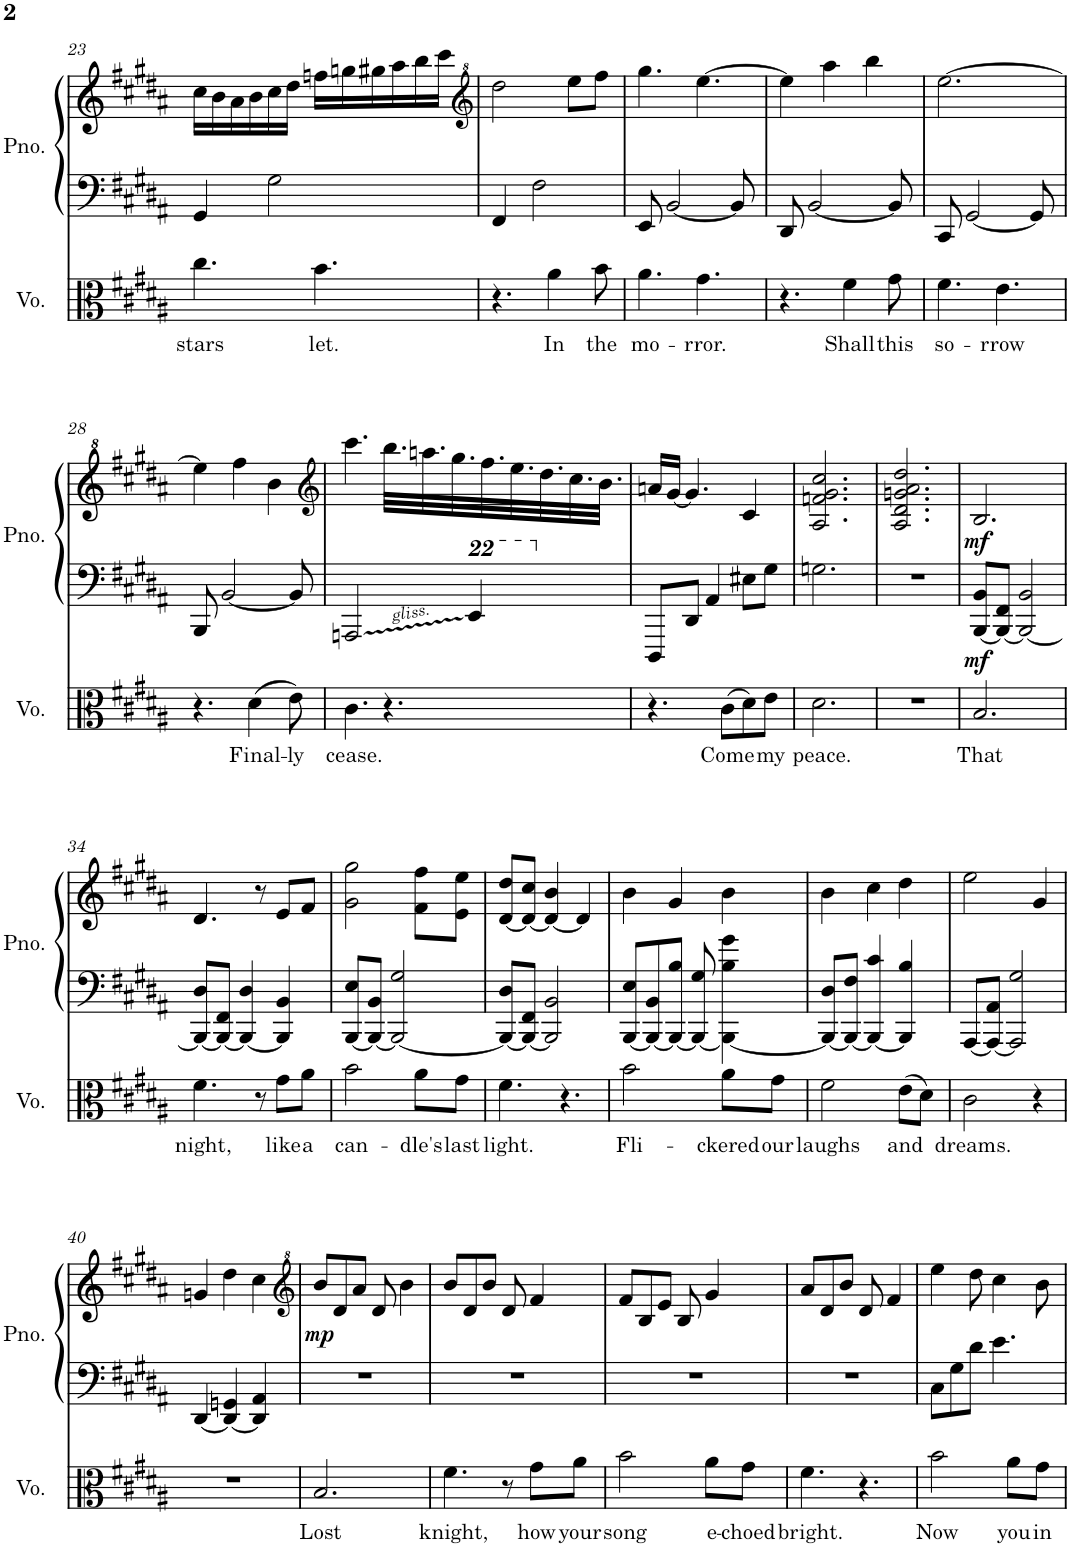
**kern	**text	**kern	**kern	**dynam
*part2	*part2	*part1	*part1	*part1
*staff3	*staff3	*staff2	*staff1	*staff1/2
*I"人声	*	*I"钢琴	*	*
!!LO:PB:g=z
*clefC3	*	*clefF4	*clefG2	*
*k[f#c#g#d#a#]	*	*k[f#c#g#d#a#]	*k[f#c#g#d#a#]	*
*M6/8	*	*M6/8	*M6/8	*
=23	=23	=23	=23	=23
!	!LO:LY:b	!	!	!
4.cc#\	stars	4GG#/	16cc#\LL	.
.	.	.	16b\	.
.	.	.	16a#\	.
.	.	.	16b\	.
.	.	2G#\	16cc#\	.
.	.	.	16dd#\JJ	.
!	!LO:LY:b	!	!	!
4.b\	let.	.	16ffn\LL	.
.	.	.	16ggn\	.
.	.	.	16gg#X\	.
.	.	.	16aa#\	.
.	.	.	16bb\	.
.	.	.	16ccc#\JJ	.
=24	=24	=24	=24	=24
*	*	*	*clefG^2	*
4.r	.	4FF#/	2ddd#\	.
.	.	2F#\	.	.
!	!LO:LY:b	!	!	!
4a#\	In	.	.	.
.	.	.	8eee\L	.
!	!LO:LY:b	!	!	!
8b\	the	.	8fff#\J	.
=25	=25	=25	=25	=25
!	!LO:LY:b	!	!	!
4.a#\	mo-	8EE/	4.ggg#\	.
.	.	[2BB/	.	.
!	!LO:LY:b	!	!	!
4.g#\	-rror.	.	[4.eee\	.
.	.	8BB/]	.	.
=26	=26	=26	=26	=26
4.r	.	8DD#/	4eee\]	.
.	.	[2BB/	.	.
.	.	.	4aaa#\	.
!	!LO:LY:b	!	!	!
4f#\	Shall	.	.	.
.	.	.	4bbb\	.
!	!LO:LY:b	!	!	!
8g#\	this	8BB/]	.	.
=27	=27	=27	=27	=27
!	!LO:LY:b	!	!	!
4.f#\	so-	8CC#/	[2.eee\	.
.	.	[2GG#/	.	.
!	!LO:LY:b	!	!	!
4.e\	-rrow	.	.	.
.	.	8GG#/]	.	.
!!LO:LB:g=z
=28	=28	=28	=28	=28
4.r	.	8BBB/	4eee\]	.
.	.	[2BB/	.	.
.	.	.	4fff#\	.
!	!LO:LY:b	!	!	!
(4d#\	Final-	.	.	.
.	.	.	4bb\	.
!	!LO:LY:b	!	!	!
8e\)	-ly	8BB/]	.	.
=29	=29	=29	=29	=29
*	*	*	*clefG2	*
!	!LO:LY:b	!	!	!
4.c#\	cease.	2AAAn/	4.ccc#\	.
4.r	.	.	32.bb\LLL	.
.	.	.	32.aan\	.
.	.	.	32.gg#\	.
.	.	4EE/	.	.
.	.	.	32.ff#\	.
.	.	.	32.ee\	.
.	.	.	32.dd#\	.
.	.	.	32.cc#\	.
.	.	.	32.b\JJJ	.
=30	=30	=30	=30	=30
4.r	.	8DDD#/L	16an/LL	.
.	.	.	[16g#/JJ	.
.	.	8DD#/J	4.g#/]	.
.	.	4AA#/	.	.
!	!LO:LY:b	!	!	!
(8c#\L	Come	.	.	.
8d#\)	.	8E#X\L	4c#/	.
!	!LO:LY:b	!	!	!
8e\J	my	8G#\J	.	.
=31	=31	=31	=31	=31
!	!LO:LY:b	!	!	!
2.d#\	peace.	2.Gn\	2.A#/ 2.fn/ 2.g#/ 2.cc#/	.
=32	=32	=32	=32	=32
2.r	.	2.r	2.A#/ 2.d#/ 2.gn/ 2.a#/ 2.dd#/	.
=33	=33	=33	=33	=33
!	!LO:LY:b	!	!	!LO:DY:b=2
!	!	!	!	!LO:DY:n=1:b
2.B/	That	[8BBB/ 8BB/L	2.B/	mf mf
.	.	8BBB/_ 8FF#/J	.	.
.	.	2BBB/_ 2BB/	.	.
!!LO:LB:g=z
=34	=34	=34	=34	=34
!	!LO:LY:b	!	!	!
4.f#\	night,	8BBB/_ 8D#/L	4.d#/	.
.	.	8BBB/_ 8FF#/J	.	.
.	.	4BBB/_ 4D#/	.	.
8r	.	.	8r	.
!	!LO:LY:b	!	!	!
8g#\L	like	4BBB/] 4BB/	8e/L	.
!	!LO:LY:b	!	!	!
8a#\J	a	.	8f#/J	.
=35	=35	=35	=35	=35
!	!LO:LY:b	!	!	!
2b\	can-	[8BBB/ 8E/L	2g#\ 2gg#\	.
.	.	8BBB/_ 8BB/J	.	.
.	.	2BBB/_ 2G#/	.	.
!	!LO:LY:b	!	!	!
8a#\L	-dle's	.	8f#\ 8ff#\L	.
!	!LO:LY:b	!	!	!
8g#\J	last	.	8e\ 8ee\J	.
=36	=36	=36	=36	=36
!	!LO:LY:b	!	!	!
4.f#\	light.	8BBB/_ 8D#/L	[8d#/ 8dd#/L	.
.	.	8BBB/_ 8FF#/J	8d#/_ 8cc#/J	.
.	.	2BBB/] 2BB/	4d#/_ 4b/	.
4.r	.	.	.	.
.	.	.	4d#/]	.
=37	=37	=37	=37	=37
!	!LO:LY:b	!	!	!
2b\	Fli-	[8BBB/ 8E/L	4b\	.
.	.	8BBB/_ 8BB/	.	.
.	.	8BBB/_ 8B/J	4g#/	.
.	.	8BBB/_ 8G#/	.	.
!	!LO:LY:b	!	!	!
8a#\L	-ckered	4BBB\_ 4B\ 4g#\	4b\	.
!	!LO:LY:b	!	!	!
8g#\J	our	.	.	.
=38	=38	=38	=38	=38
!	!LO:LY:b	!	!	!
2f#\	laughs	8BBB/_ 8D#/L	4b\	.
.	.	8BBB/_ 8F#/J	.	.
.	.	4BBB/_ 4c#/	4cc#\	.
!	!LO:LY:b	!	!	!
(8e\L	and	4BBB/] 4B/	4dd#\	.
8d#\J)	.	.	.	.
=39	=39	=39	=39	=39
!	!LO:LY:b	!	!	!
2c#\	dreams.	[8AAA#/L	2ee\	.
.	.	8AAA#/_ 8AA#/J	.	.
.	.	2AAA#/] 2G#/	.	.
4r	.	.	4g#/	.
!!LO:LB:g=z
=40	=40	=40	=40	=40
2.r	.	[4DD#/	4gn/	.
.	.	4DD#/_ 4GGn/	4dd#\	.
.	.	4DD#/] 4AA#/	4cc#\	.
=41	=41	=41	=41	=41
*	*	*	*clefG^2	*
!	!LO:LY:b	!	!	!LO:DY:b
2.B/	Lost	2.r	8bb/L	mp
.	.	.	8dd#/	.
.	.	.	8aa#/J	.
.	.	.	8dd#/	.
.	.	.	4bb\	.
=42	=42	=42	=42	=42
!	!LO:LY:b	!	!	!
4.f#\	knight,	2.r	8bb/L	.
.	.	.	8dd#/	.
.	.	.	8bb/J	.
8r	.	.	8dd#/	.
!	!LO:LY:b	!	!	!
8g#\L	how	.	4ff#/	.
!	!LO:LY:b	!	!	!
8a#\J	your	.	.	.
=43	=43	=43	=43	=43
!	!LO:LY:b	!	!	!
2b\	song	2.r	8ff#/L	.
.	.	.	8b/	.
.	.	.	8ee/J	.
.	.	.	8b/	.
!	!LO:LY:b	!	!	!
8a#\L	e-	.	4gg#/	.
!	!LO:LY:b	!	!	!
8g#\J	-choed	.	.	.
=44	=44	=44	=44	=44
!	!LO:LY:b	!	!	!
4.f#\	bright.	2.r	8aa#/L	.
.	.	.	8dd#/	.
.	.	.	8bb/J	.
4.r	.	.	8dd#/	.
.	.	.	4ff#/	.
=45	=45	=45	=45	=45
!	!LO:LY:b	!	!	!
2b\	Now	8C#\L	4eee\	.
.	.	8G#\	.	.
.	.	8d#\J	8ddd#\	.
.	.	4.e\	4ccc#\	.
!	!LO:LY:b	!	!	!
8a#\L	you	.	.	.
!	!LO:LY:b	!	!	!
8g#\J	in	.	8bb\	.
=	=	=	=	=
*-	*-	*-	*-	*-
